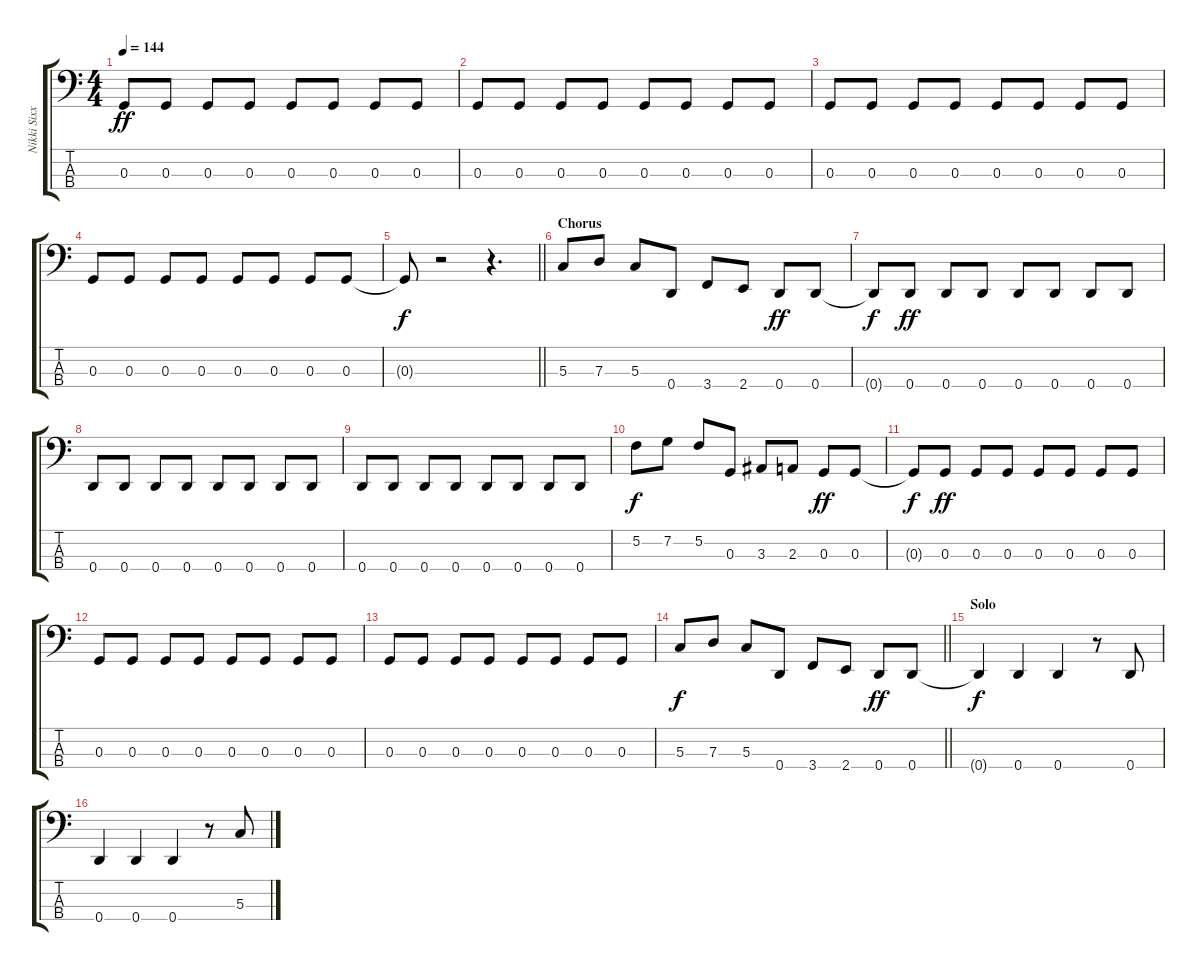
\track ("Nikki Sixx" "Nikki Sixx") {instrument electricbasspick}
\staff {score tabs}
\tuning (F2 C2 G1 D1) {hide}
\ts (4 4)
\tempo 144
\clef f4
\ks c
0.3.8{dy ff} 0.3.8 0.3.8 0.3.8 0.3.8 0.3.8 0.3.8 0.3.8 |
0.3.8 0.3.8 0.3.8 0.3.8 0.3.8 0.3.8 0.3.8 0.3.8 |
0.3.8 0.3.8 0.3.8 0.3.8 0.3.8 0.3.8 0.3.8 0.3.8 |
0.3.8 0.3.8 0.3.8 0.3.8 0.3.8 0.3.8 0.3.8 0.3.8 |
\barLineRight lightlight
0.3{t}.8{dy f} r.2 r.4{d} |
\section ("" "Chorus")
5.3.8 7.3.8 5.3.8 0.4.8 3.4.8 2.4.8 0.4.8{dy ff} 0.4.8 |
0.4{t}.8{dy f} 0.4.8{dy ff} 0.4.8 0.4.8 0.4.8 0.4.8 0.4.8 0.4.8 |
0.4.8 0.4.8 0.4.8 0.4.8 0.4.8 0.4.8 0.4.8 0.4.8 |
0.4.8 0.4.8 0.4.8 0.4.8 0.4.8 0.4.8 0.4.8 0.4.8 |
5.2.8{dy f} 7.2.8 5.2.8 0.3.8 3.3.8 2.3.8 0.3.8{dy ff} 0.3.8 |
0.3{t}.8{dy f} 0.3.8{dy ff} 0.3.8 0.3.8 0.3.8 0.3.8 0.3.8 0.3.8 |
0.3.8 0.3.8 0.3.8 0.3.8 0.3.8 0.3.8 0.3.8 0.3.8 |
0.3.8 0.3.8 0.3.8 0.3.8 0.3.8 0.3.8 0.3.8 0.3.8 |
\barLineRight lightlight
5.3.8{dy f} 7.3.8 5.3.8 0.4.8 3.4.8 2.4.8 0.4.8{dy ff} 0.4.8 |
\section ("" "Solo")
0.4{t}.4{dy f} 0.4.4 0.4.4 r.8 0.4.8 |
0.4.4 0.4.4 0.4.4 r.8 5.3.8
